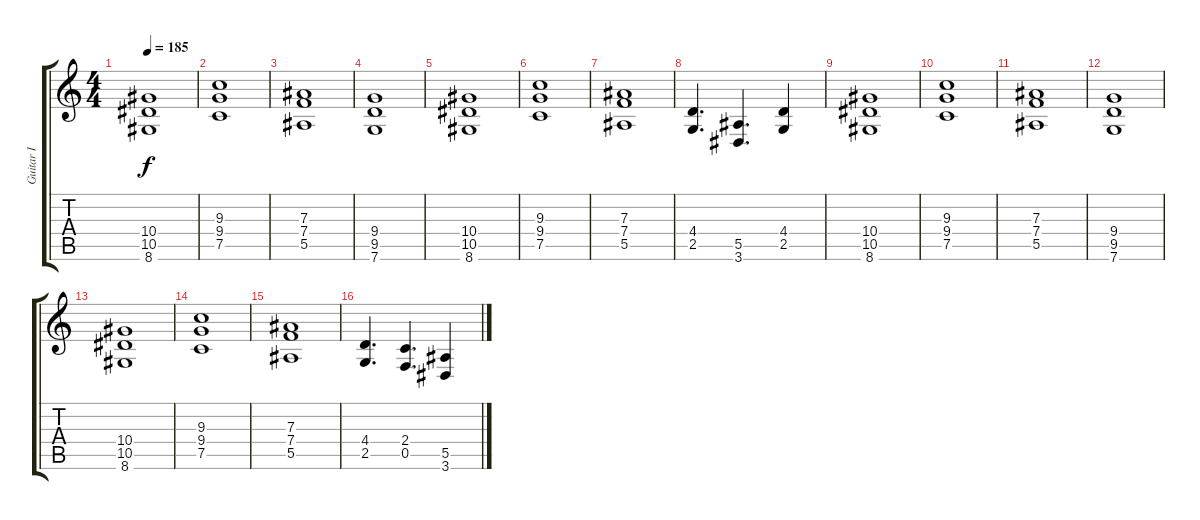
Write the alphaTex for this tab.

\track ("Guitar I" "Guitar I") {instrument distortionguitar}
\staff {score tabs}
\tuning (C4 G3 Eb3 Bb2 F2 C2) {hide}
\ts (4 4)
\tempo 185
\clef g2
\ks c
(10.4 10.5 8.6).1{dy f} |
(9.3 9.4 7.5).1 |
(7.3 7.4 5.5).1 |
(9.4 9.5 7.6).1 |
(10.4 10.5 8.6).1 |
(9.3 9.4 7.5).1 |
(7.3 7.4 5.5).1 |
(4.4 2.5).4{d} (5.5 3.6).4{d} (4.4 2.5).4 |
(10.4 10.5 8.6).1 |
(9.3 9.4 7.5).1 |
(7.3 7.4 5.5).1 |
(9.4 9.5 7.6).1 |
(10.4 10.5 8.6).1 |
(9.3 9.4 7.5).1 |
(7.3 7.4 5.5).1 |
(4.4 2.5).4{d} (2.4 0.5).4{d} (5.5 3.6).4
